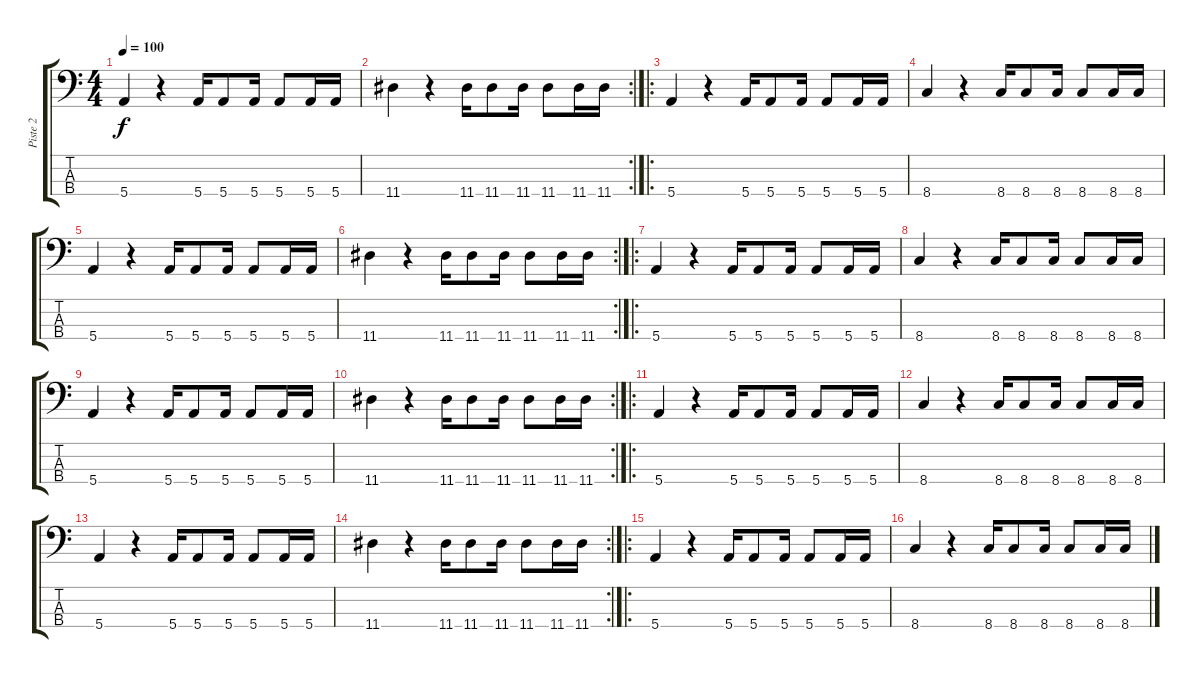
\track ("Piste 2" "Piste 2") {instrument synthbass1}
\staff {score tabs}
\tuning (G2 D2 A1 E1) {hide}
\ts (4 4)
\tempo 100
\clef f4
\ks c
5.4.4{dy f} r.4 5.4.16 5.4.8 5.4.16 5.4.8 5.4.16 5.4.16 |
\rc 2
11.4.4 r.4 11.4.16 11.4.8 11.4.16 11.4.8 11.4.16 11.4.16 |
\ro
5.4.4 r.4 5.4.16 5.4.8 5.4.16 5.4.8 5.4.16 5.4.16 |
8.4.4 r.4 8.4.16 8.4.8 8.4.16 8.4.8 8.4.16 8.4.16 |
5.4.4 r.4 5.4.16 5.4.8 5.4.16 5.4.8 5.4.16 5.4.16 |
\rc 2
11.4.4 r.4 11.4.16 11.4.8 11.4.16 11.4.8 11.4.16 11.4.16 |
\ro
5.4.4 r.4 5.4.16 5.4.8 5.4.16 5.4.8 5.4.16 5.4.16 |
8.4.4 r.4 8.4.16 8.4.8 8.4.16 8.4.8 8.4.16 8.4.16 |
5.4.4 r.4 5.4.16 5.4.8 5.4.16 5.4.8 5.4.16 5.4.16 |
\rc 2
11.4.4 r.4 11.4.16 11.4.8 11.4.16 11.4.8 11.4.16 11.4.16 |
\ro
5.4.4 r.4 5.4.16 5.4.8 5.4.16 5.4.8 5.4.16 5.4.16 |
8.4.4 r.4 8.4.16 8.4.8 8.4.16 8.4.8 8.4.16 8.4.16 |
5.4.4 r.4 5.4.16 5.4.8 5.4.16 5.4.8 5.4.16 5.4.16 |
\rc 2
11.4.4 r.4 11.4.16 11.4.8 11.4.16 11.4.8 11.4.16 11.4.16 |
\ro
5.4.4 r.4 5.4.16 5.4.8 5.4.16 5.4.8 5.4.16 5.4.16 |
8.4.4 r.4 8.4.16 8.4.8 8.4.16 8.4.8 8.4.16 8.4.16
